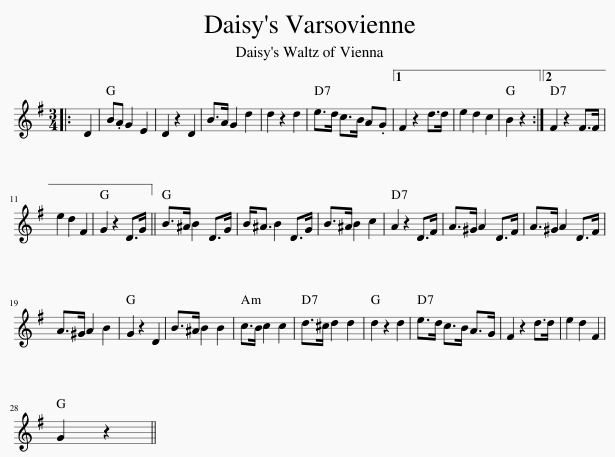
X:1
L:1/8
M:3/4
I:linebreak $
K:G
V:1 treble
V:1
|: D2 | B.A G2 E2 | D2 z2 D2 | B>A G2 d2 | d2 z2 d2 | %5
 e>d c>B A.G |1 F2 z2 d>d | e2 d2 c2 | B2 z2 :|2 F2 z2 F>F |$ %10
 e2 d2 F2 | G2 z2 D>G || B>^A B2 D>G | B<^A B2 D>G | B>^A B2 c2 | %15
 A2 z2 D>F | A>^G A2 D>F | A>^G A2 D>F |$ A>^G A2 B2 | G2 z2 D2 | %20
 B>^A B2 B2 | c>B c2 c2 | d>^c d2 d2 | d2 z2 d2 | e>d c>B A>G | %25
 F2 z2 d>d | e2 d2 F2 |$ G2 z2 || %28
